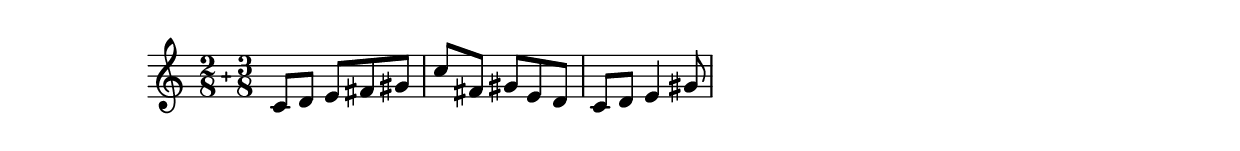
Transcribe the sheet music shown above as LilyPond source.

% DO NOT EDIT this file manually; it is automatically
% generated from Documentation/snippets/new
% Make any changes in Documentation/snippets/new/
% and then run scripts/auxiliar/makelsr.py
%
% This file is in the public domain.
%% Note: this file works from version 2.17.15
\version "2.17.15"

\header {
  lsrtags = "rhythms"

  texidoc = "
Odd 20th century time signatures (such as \\\"5/8\\\") can often be
played as compound time signatures (e.g. \\\"3/8 + 2/8\\\"), which
combine two or more inequal metrics. LilyPond can make such music quite
easy to read and play, by explicitly printing the compound time
signatures and adapting the automatic beaming behavior.

"
  doctitle = "Compound time signatures"
} % begin verbatim


\relative c' {
  \compoundMeter #'((2 8) (3 8))
  c8 d e fis gis
  c8 fis, gis e d
  c8 d e4 gis8
}
